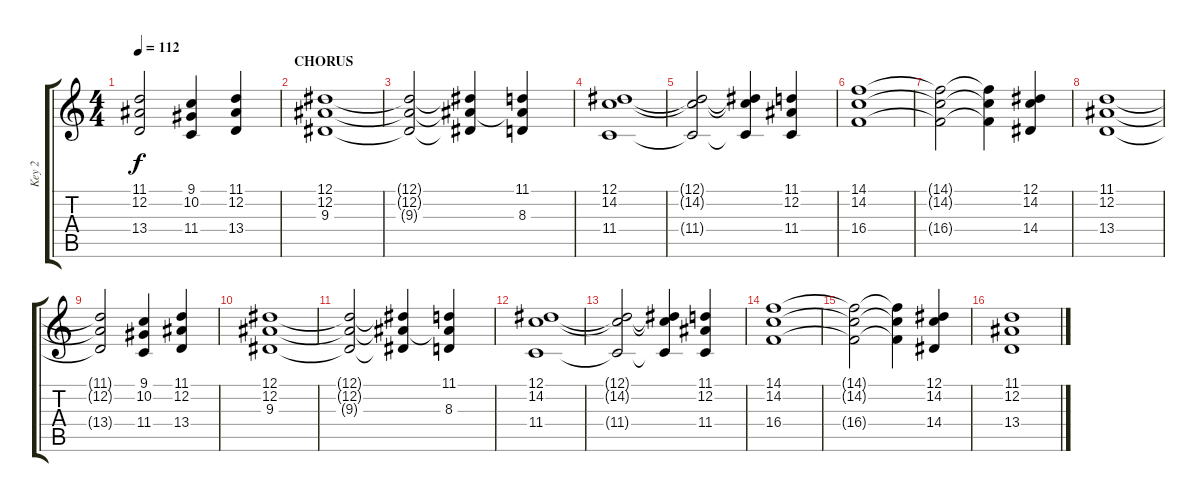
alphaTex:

\track ("Key 2" "Key 2") {instrument synthstrings1}
\staff {score tabs}
\tuning (Eb4 Bb3 Gb3 Db3 Ab2 Eb2) {hide}
\ts (4 4)
\tempo 112
\clef g2
\ks c
(11.1{t} 12.2{t} 13.4{t}).2{dy f} (9.1 10.2 11.4).4 (11.1 12.2 13.4).4 |
\section ("" "CHORUS")
(12.1 12.2 9.3).1 |
(12.1{t} 12.2{t} 9.3{t}).2 (12.1{t} 12.2{t} 9.3{t}).4 (11.1 12.2{t} 8.3).4 |
(12.1 14.2 11.4).1 |
(12.1{t} 14.2{t} 11.4{t}).2 (12.1{t} 14.2{t} 11.4{t}).4 (11.1 12.2 11.4).4 |
(14.1 14.2 16.4).1 |
(14.1{t} 14.2{t} 16.4{t}).2 (14.1{t} 14.2{t} 16.4{t}).4 (12.1 14.2 14.4).4 |
(11.1 12.2 13.4).1 |
(11.1{t} 12.2{t} 13.4{t}).2 (9.1 10.2 11.4).4 (11.1 12.2 13.4).4 |
(12.1 12.2 9.3).1 |
(12.1{t} 12.2{t} 9.3{t}).2 (12.1{t} 12.2{t} 9.3{t}).4 (11.1 12.2{t} 8.3).4 |
(12.1 14.2 11.4).1 |
(12.1{t} 14.2{t} 11.4{t}).2 (12.1{t} 14.2{t} 11.4{t}).4 (11.1 12.2 11.4).4 |
(14.1 14.2 16.4).1{volume 3} |
(14.1{t} 14.2{t} 16.4{t}).2 (14.1{t} 14.2{t} 16.4{t}).4 (12.1 14.2 14.4).4 |
(11.1 12.2 13.4).1
